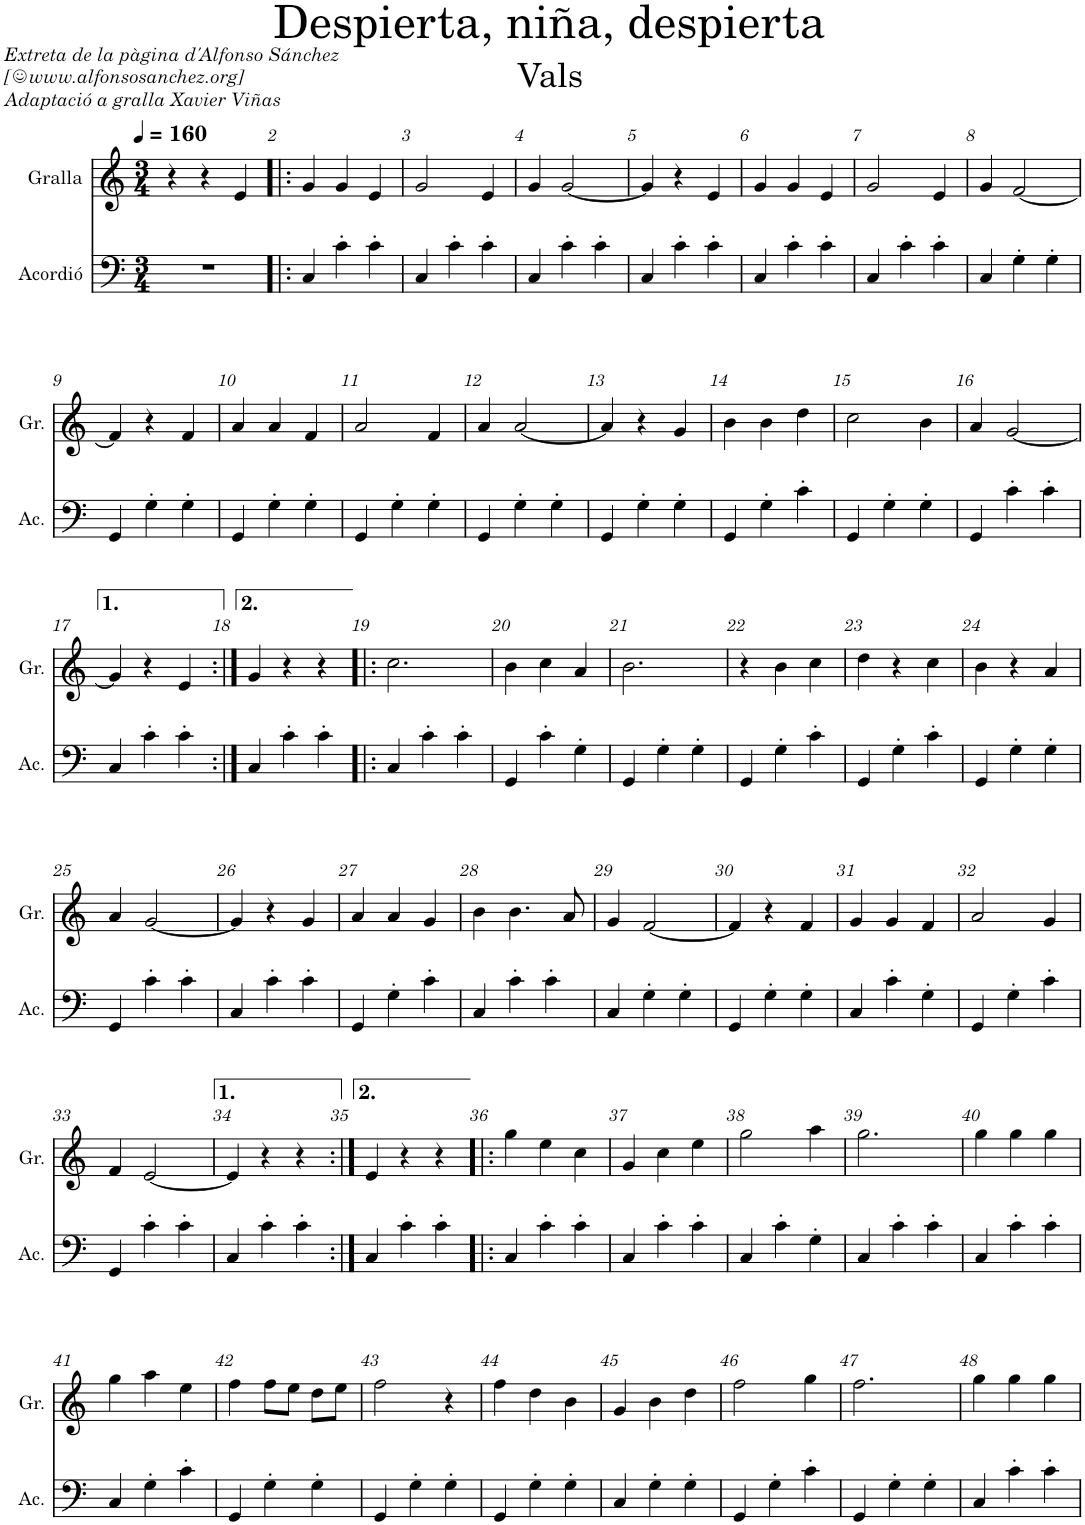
**kern	**kern
*part2	*part1
*staff2	*staff1
*I"Acordió	*I"Gralla
*I'Ac.	*I'Gr.
*clefF4	*clefG2
*k[]	*k[]
*M3/4	*M3/4
*MM160	*MM160
=1	=1
2.r	4r
.	4r
.	4e/
=2!|:	=2!|:
4C/	4g/
4c'\	4g/
4c'\	4e/
=3	=3
4C/	2g/
4c'\	.
4c'\	4e/
=4	=4
4C/	4g/
4c'\	[2g/
4c'\	.
=5	=5
4C/	4g/]
4c'\	4r
4c'\	4e/
=6	=6
4C/	4g/
4c'\	4g/
4c'\	4e/
=7	=7
4C/	2g/
4c'\	.
4c'\	4e/
=8	=8
4C/	4g/
4G'\	[2f/
4G'\	.
!!LO:LB:g=z
=9	=9
4GG/	4f/]
4G'\	4r
4G'\	4f/
=10	=10
4GG/	4a/
4G'\	4a/
4G'\	4f/
=11	=11
4GG/	2a/
4G'\	.
4G'\	4f/
=12	=12
4GG/	4a/
4G'\	[2a/
4G'\	.
=13	=13
4GG/	4a/]
4G'\	4r
4G'\	4g/
=14	=14
4GG/	4b\
4G'\	4b\
4c'\	4dd\
=15	=15
4GG/	2cc\
4G'\	.
4G'\	4b\
=16	=16
4GG/	4a/
4c'\	[2g/
4c'\	.
!!LO:LB:g=z
=17	=17
4C/	4g/]
4c'\	4r
4c'\	4e/
=18:|!	=18:|!
4C/	4g/
4c'\	4r
4c'\	4r
=19!|:	=19!|:
4C/	2.cc\
4c'\	.
4c'\	.
=20	=20
4GG/	4b\
4c'\	4cc\
4G'\	4a/
=21	=21
4GG/	2.b\
4G'\	.
4G'\	.
=22	=22
4GG/	4r
4G'\	4b\
4c'\	4cc\
=23	=23
4GG/	4dd\
4G'\	4r
4c'\	4cc\
=24	=24
4GG/	4b\
4G'\	4r
4G'\	4a/
!!LO:LB:g=z
=25	=25
4GG/	4a/
4c'\	[2g/
4c'\	.
=26	=26
4C/	4g/]
4c'\	4r
4c'\	4g/
=27	=27
4GG/	4a/
4G'\	4a/
4c'\	4g/
=28	=28
4C/	4b\
4c'\	4.b\
4c'\	.
.	8a/
=29	=29
4C/	4g/
4G'\	[2f/
4G'\	.
=30	=30
4GG/	4f/]
4G'\	4r
4G'\	4f/
=31	=31
4C/	4g/
4c'\	4g/
4G'\	4f/
=32	=32
4GG/	2a/
4G'\	.
4c'\	4g/
!!LO:LB:g=z
=33	=33
4GG/	4f/
4c'\	[2e/
4c'\	.
=34	=34
4C/	4e/]
4c'\	4r
4c'\	4r
=35:|!	=35:|!
4C/	4e/
4c'\	4r
4c'\	4r
=36!|:	=36!|:
4C/	4gg\
4c'\	4ee\
4c'\	4cc\
=37	=37
4C/	4g/
4c'\	4cc\
4c'\	4ee\
=38	=38
4C/	2gg\
4c'\	.
4G'\	4aa\
=39	=39
4C/	2.gg\
4c'\	.
4c'\	.
=40	=40
4C/	4gg\
4c'\	4gg\
4c'\	4gg\
!!LO:LB:g=z
=41	=41
4C/	4gg\
4G'\	4aa\
4c'\	4ee\
=42	=42
4GG/	4ff\
4G'\	8ff\L
.	8ee\J
4G'\	8dd\L
.	8ee\J
=43	=43
4GG/	2ff\
4G'\	.
4G'\	4r
=44	=44
4GG/	4ff\
4G'\	4dd\
4G'\	4b\
=45	=45
4C/	4g/
4G'\	4b\
4G'\	4dd\
=46	=46
4GG/	2ff\
4G'\	.
4c'\	4gg\
=47	=47
4GG/	2.ff\
4G'\	.
4G'\	.
=48	=48
4C/	4gg\
4c'\	4gg\
4c'\	4gg\
=	=
*-	*-
